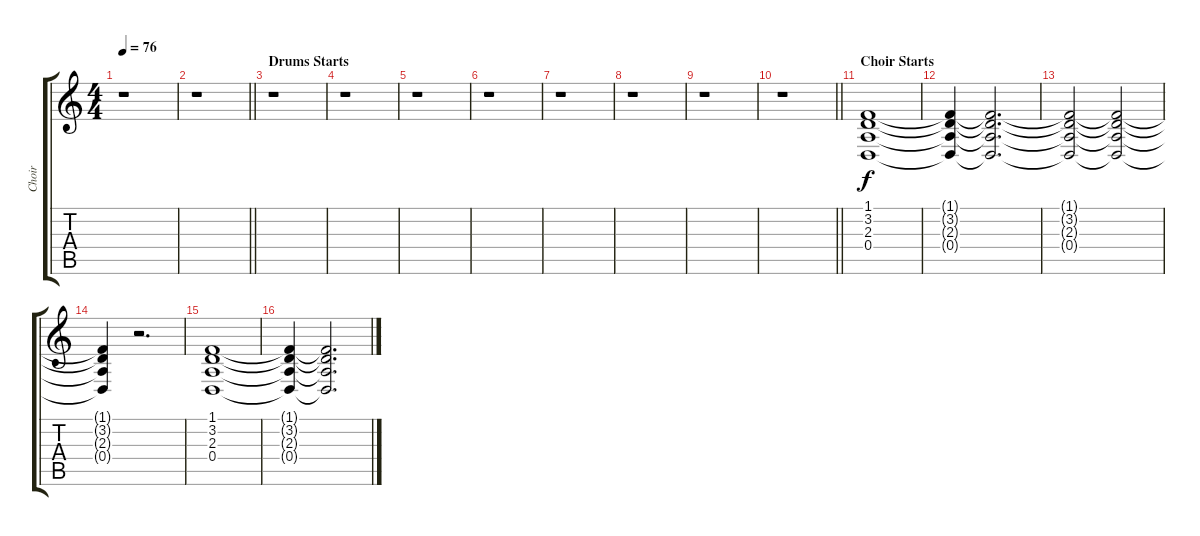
\track ("Choir" "Choir") {instrument choiraahs}
\staff {score tabs}
\tuning (E4 B3 G3 D3 A2 E2) {hide}
\ts (4 4)
\tempo 76
\clef g2
\ks c
r.1{dy f} |
\barLineRight lightlight
r.1 |
\section ("" "Drums Starts")
r.1 |
r.1 |
r.1 |
r.1 |
r.1 |
r.1 |
r.1 |
\barLineRight lightlight
r.1{volume 0} |
\section ("" "Choir Starts")
(1.1 3.2 2.3 0.4).1{volume 5} |
(1.1{t} 3.2{t} 2.3{t} 0.4{t}).4 (1.1{t} 3.2{t} 2.3{t} 0.4{t}).2{d volume 2} |
(1.1{t} 3.2{t} 2.3{t} 0.4{t}).2{volume 4 balance 11} (1.1{t} 3.2{t} 2.3{t} 0.4{t}).2{volume 0} |
(1.1{t} 3.2{t} 2.3{t} 0.4{t}).4 r.2{d balance 8} |
(1.1 3.2 2.3 0.4).1{volume 5} |
(1.1{t} 3.2{t} 2.3{t} 0.4{t}).4 (1.1{t} 3.2{t} 2.3{t} 0.4{t}).2{d volume 2}
